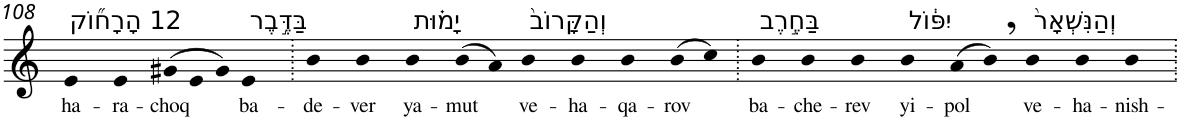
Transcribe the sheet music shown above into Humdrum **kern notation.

**kern	**text
*part1	*part1
*staff1	*staff1
*I"Piano	*
*I'Pno	*
!!LO:PB:g=z
*clefG2	*
*k[]	*
=108	=108
!LO:TX:a:t=12 הָרָח֞וֹק	!
!	!LO:LY:b
4e	ha-
!	!LO:LY:b
4e	-ra-
*Xtuplet	*
!	!LO:LY:b
(>12g#X	-choq
12e	.
12g#)	.
!LO:TX:a:t=בַּדֶּ֣בֶר	!
!	!LO:LY:b
4e	ba-
=109.	=109.
!	!LO:LY:b
4b	-de-
!	!LO:LY:b
4b	-ver
!LO:TX:a:t=יָמ֗וּת	!
!	!LO:LY:b
4b	ya-
!	!LO:LY:b
(>8b	-mut
8a)	.
!LO:TX:a:t=וְהַקָּרוֹב֙	!
!	!LO:LY:b
4b	ve-
!	!LO:LY:b
4b	-ha-
!	!LO:LY:b
4b	-qa-
!	!LO:LY:b
(>8b	-rov
8cc)	.
=110.	=110.
!LO:TX:a:t=בַּחֶ֣רֶב	!
!	!LO:LY:b
4b	ba-
!	!LO:LY:b
4b	-che-
!	!LO:LY:b
4b	-rev
!LO:TX:a:t=יִפּ֔וֹל	!
!	!LO:LY:b
4b	yi-
!	!LO:LY:b
(>8a	-pol
8b,)	.
!LO:TX:a:t=וְהַנִּשְׁאָר֙	!
!	!LO:LY:b
4b	ve-
!	!LO:LY:b
4b	-ha-
!	!LO:LY:b
4b	-nish-
=.	=.
*-	*-
